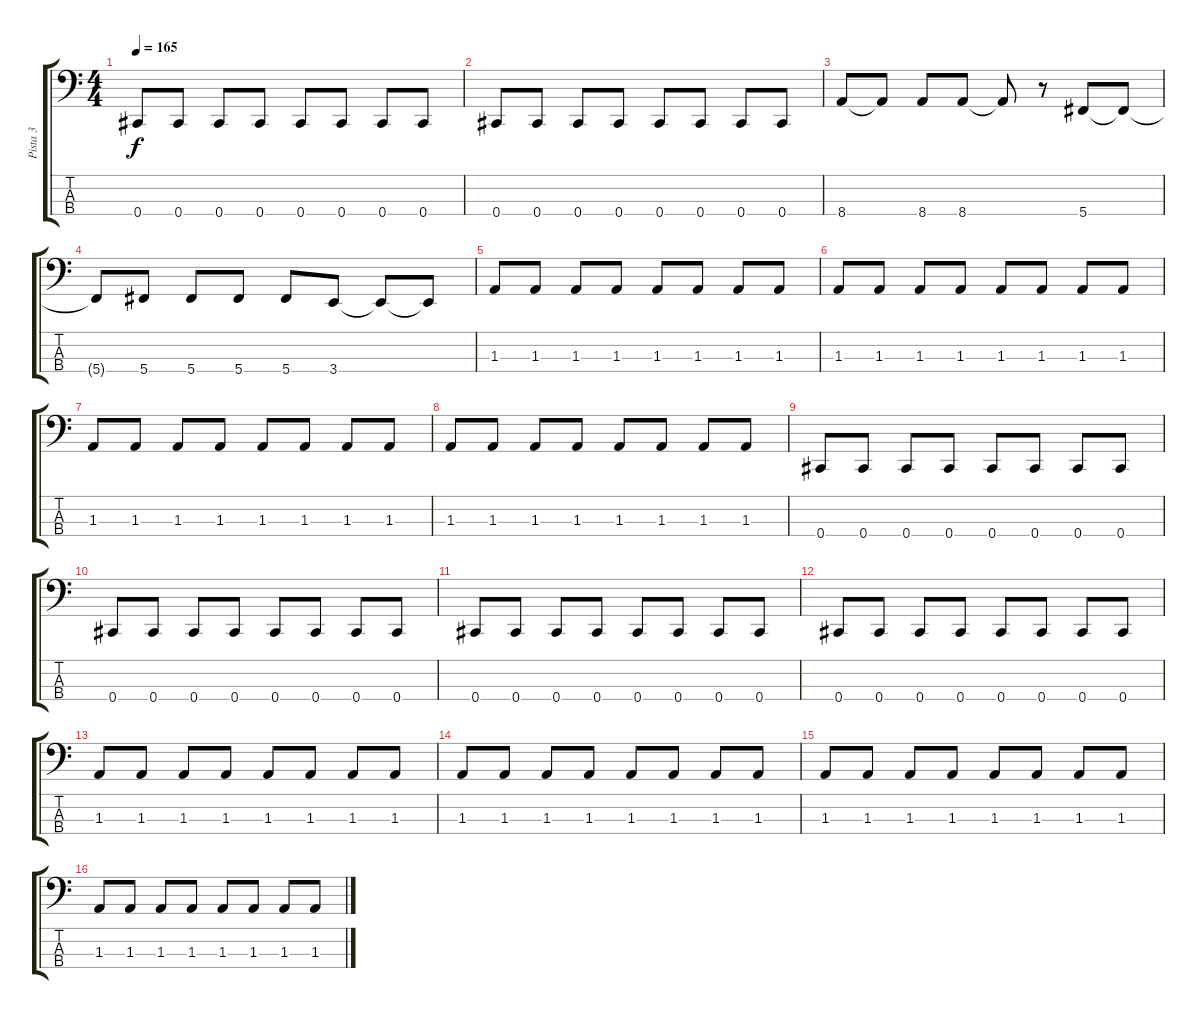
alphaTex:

\track ("Pista 3" "Pista 3") {instrument electricbassfinger}
\staff {score tabs}
\tuning (Gb2 Db2 Ab1 Db1) {hide}
\ts (4 4)
\tempo 165
\clef f4
\ks c
0.4.8{dy f} 0.4.8 0.4.8 0.4.8 0.4.8 0.4.8 0.4.8 0.4.8 |
0.4.8 0.4.8 0.4.8 0.4.8 0.4.8 0.4.8 0.4.8 0.4.8 |
8.4.8 8.4{t}.8 8.4.8 8.4.8 8.4{t}.8 r.8 5.4.8 5.4{t}.8 |
5.4{t}.8 5.4.8 5.4.8 5.4.8 5.4.8 3.4.8 3.4{t}.8 3.4{t}.8 |
1.3.8 1.3.8 1.3.8 1.3.8 1.3.8 1.3.8 1.3.8 1.3.8 |
1.3.8 1.3.8 1.3.8 1.3.8 1.3.8 1.3.8 1.3.8 1.3.8 |
1.3.8 1.3.8 1.3.8 1.3.8 1.3.8 1.3.8 1.3.8 1.3.8 |
1.3.8 1.3.8 1.3.8 1.3.8 1.3.8 1.3.8 1.3.8 1.3.8 |
0.4.8 0.4.8 0.4.8 0.4.8 0.4.8 0.4.8 0.4.8 0.4.8 |
0.4.8 0.4.8 0.4.8 0.4.8 0.4.8 0.4.8 0.4.8 0.4.8 |
0.4.8 0.4.8 0.4.8 0.4.8 0.4.8 0.4.8 0.4.8 0.4.8 |
0.4.8 0.4.8 0.4.8 0.4.8 0.4.8 0.4.8 0.4.8 0.4.8 |
1.3.8 1.3.8 1.3.8 1.3.8 1.3.8 1.3.8 1.3.8 1.3.8 |
1.3.8 1.3.8 1.3.8 1.3.8 1.3.8 1.3.8 1.3.8 1.3.8 |
1.3.8 1.3.8 1.3.8 1.3.8 1.3.8 1.3.8 1.3.8 1.3.8 |
1.3.8 1.3.8 1.3.8 1.3.8 1.3.8 1.3.8 1.3.8 1.3.8
